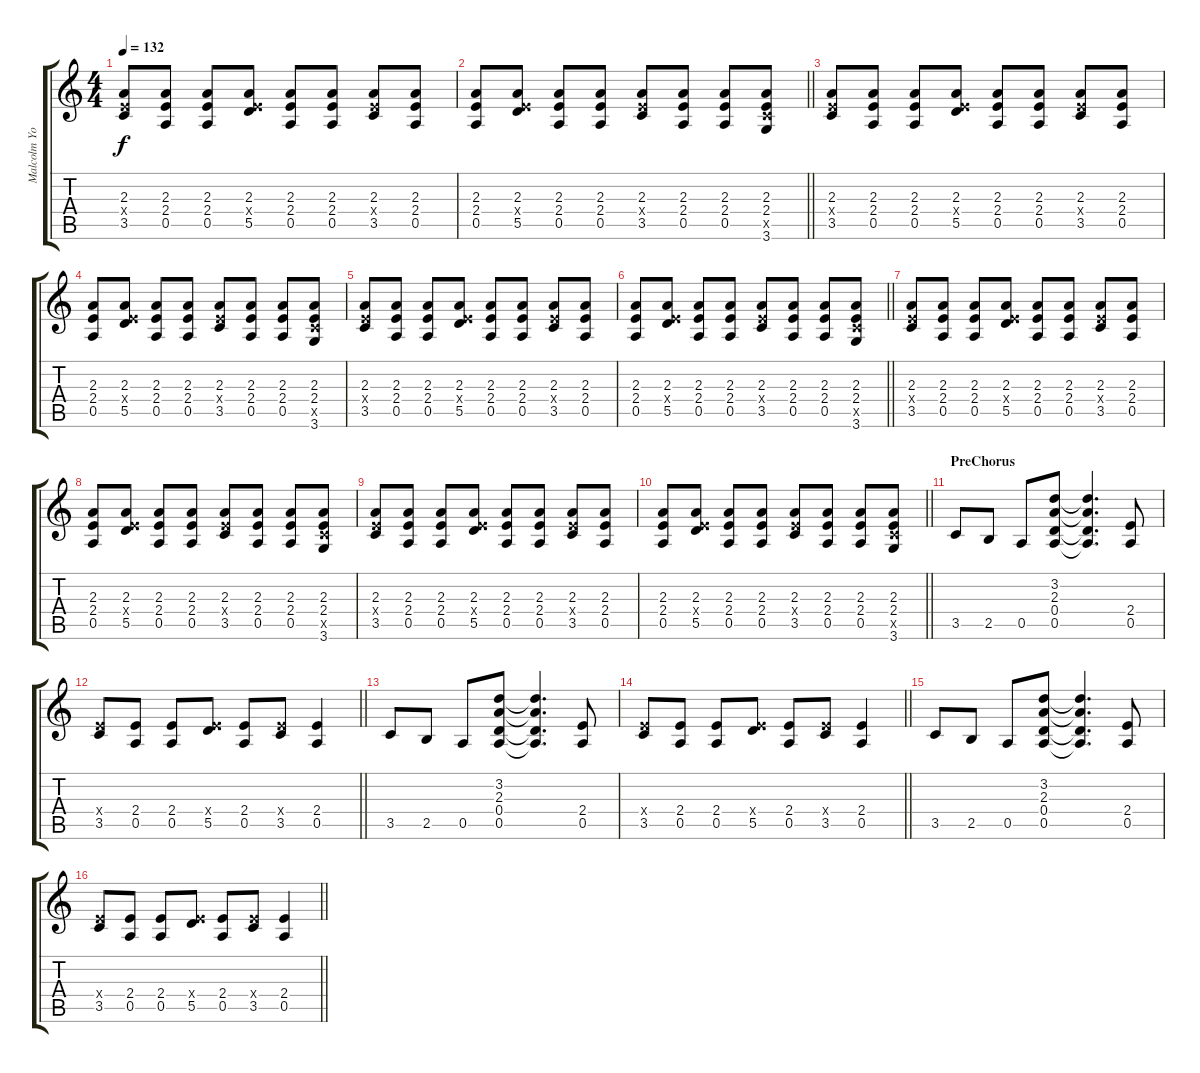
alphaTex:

\track ("Malcolm Young - Rhythm w/dist" "Malcolm Yo") {instrument distortionguitar}
\staff {score tabs}
\tuning (E4 B3 G3 D3 A2 E2) {hide}
\ts (4 4)
\tempo 132
\clef g2
\ks c
(2.3 2.4{x} 3.5).8{dy f} (2.3 2.4 0.5).8 (2.3 2.4 0.5).8 (2.3 2.4{x} 5.5).8 (2.3 2.4 0.5).8 (2.3 2.4 0.5).8 (2.3 2.4{x} 3.5).8 (2.3 2.4 0.5).8 |
\barLineRight lightlight
(2.3 2.4 0.5).8 (2.3 2.4{x} 5.5).8 (2.3 2.4 0.5).8 (2.3 2.4 0.5).8 (2.3 2.4{x} 3.5).8 (2.3 2.4 0.5).8 (2.3 2.4 0.5).8 (2.3 2.4 3.5{x} 3.6).8 |
(2.3 2.4{x} 3.5).8 (2.3 2.4 0.5).8 (2.3 2.4 0.5).8 (2.3 2.4{x} 5.5).8 (2.3 2.4 0.5).8 (2.3 2.4 0.5).8 (2.3 2.4{x} 3.5).8 (2.3 2.4 0.5).8 |
(2.3 2.4 0.5).8 (2.3 2.4{x} 5.5).8 (2.3 2.4 0.5).8 (2.3 2.4 0.5).8 (2.3 2.4{x} 3.5).8 (2.3 2.4 0.5).8 (2.3 2.4 0.5).8 (2.3 2.4 3.5{x} 3.6).8 |
(2.3 2.4{x} 3.5).8 (2.3 2.4 0.5).8 (2.3 2.4 0.5).8 (2.3 2.4{x} 5.5).8 (2.3 2.4 0.5).8 (2.3 2.4 0.5).8 (2.3 2.4{x} 3.5).8 (2.3 2.4 0.5).8 |
\barLineRight lightlight
(2.3 2.4 0.5).8 (2.3 2.4{x} 5.5).8 (2.3 2.4 0.5).8 (2.3 2.4 0.5).8 (2.3 2.4{x} 3.5).8 (2.3 2.4 0.5).8 (2.3 2.4 0.5).8 (2.3 2.4 3.5{x} 3.6).8 |
(2.3 2.4{x} 3.5).8 (2.3 2.4 0.5).8 (2.3 2.4 0.5).8 (2.3 2.4{x} 5.5).8 (2.3 2.4 0.5).8 (2.3 2.4 0.5).8 (2.3 2.4{x} 3.5).8 (2.3 2.4 0.5).8 |
(2.3 2.4 0.5).8 (2.3 2.4{x} 5.5).8 (2.3 2.4 0.5).8 (2.3 2.4 0.5).8 (2.3 2.4{x} 3.5).8 (2.3 2.4 0.5).8 (2.3 2.4 0.5).8 (2.3 2.4 3.5{x} 3.6).8 |
(2.3 2.4{x} 3.5).8 (2.3 2.4 0.5).8 (2.3 2.4 0.5).8 (2.3 2.4{x} 5.5).8 (2.3 2.4 0.5).8 (2.3 2.4 0.5).8 (2.3 2.4{x} 3.5).8 (2.3 2.4 0.5).8 |
\barLineRight lightlight
(2.3 2.4 0.5).8 (2.3 2.4{x} 5.5).8 (2.3 2.4 0.5).8 (2.3 2.4 0.5).8 (2.3 2.4{x} 3.5).8 (2.3 2.4 0.5).8 (2.3 2.4 0.5).8 (2.3 2.4 3.5{x} 3.6).8 |
\section ("" "PreChorus")
3.5.8 2.5.8 0.5.8 (3.2 2.3 0.4 0.5).8 (3.2{t} 2.3{t} 0.4{t} 0.5{t}).4{d} (2.4 0.5).8 |
\barLineRight lightlight
(2.4{x} 3.5).8 (2.4 0.5).8 (2.4 0.5).8 (2.4{x} 5.5).8 (2.4 0.5).8 (2.4{x} 3.5).8 (2.4 0.5).4 |
3.5.8 2.5.8 0.5.8 (3.2 2.3 0.4 0.5).8 (3.2{t} 2.3{t} 0.4{t} 0.5{t}).4{d} (2.4 0.5).8 |
\barLineRight lightlight
(2.4{x} 3.5).8 (2.4 0.5).8 (2.4 0.5).8 (2.4{x} 5.5).8 (2.4 0.5).8 (2.4{x} 3.5).8 (2.4 0.5).4 |
3.5.8 2.5.8 0.5.8 (3.2 2.3 0.4 0.5).8 (3.2{t} 2.3{t} 0.4{t} 0.5{t}).4{d} (2.4 0.5).8 |
\barLineRight lightlight
(2.4{x} 3.5).8 (2.4 0.5).8 (2.4 0.5).8 (2.4{x} 5.5).8 (2.4 0.5).8 (2.4{x} 3.5).8 (2.4 0.5).4
